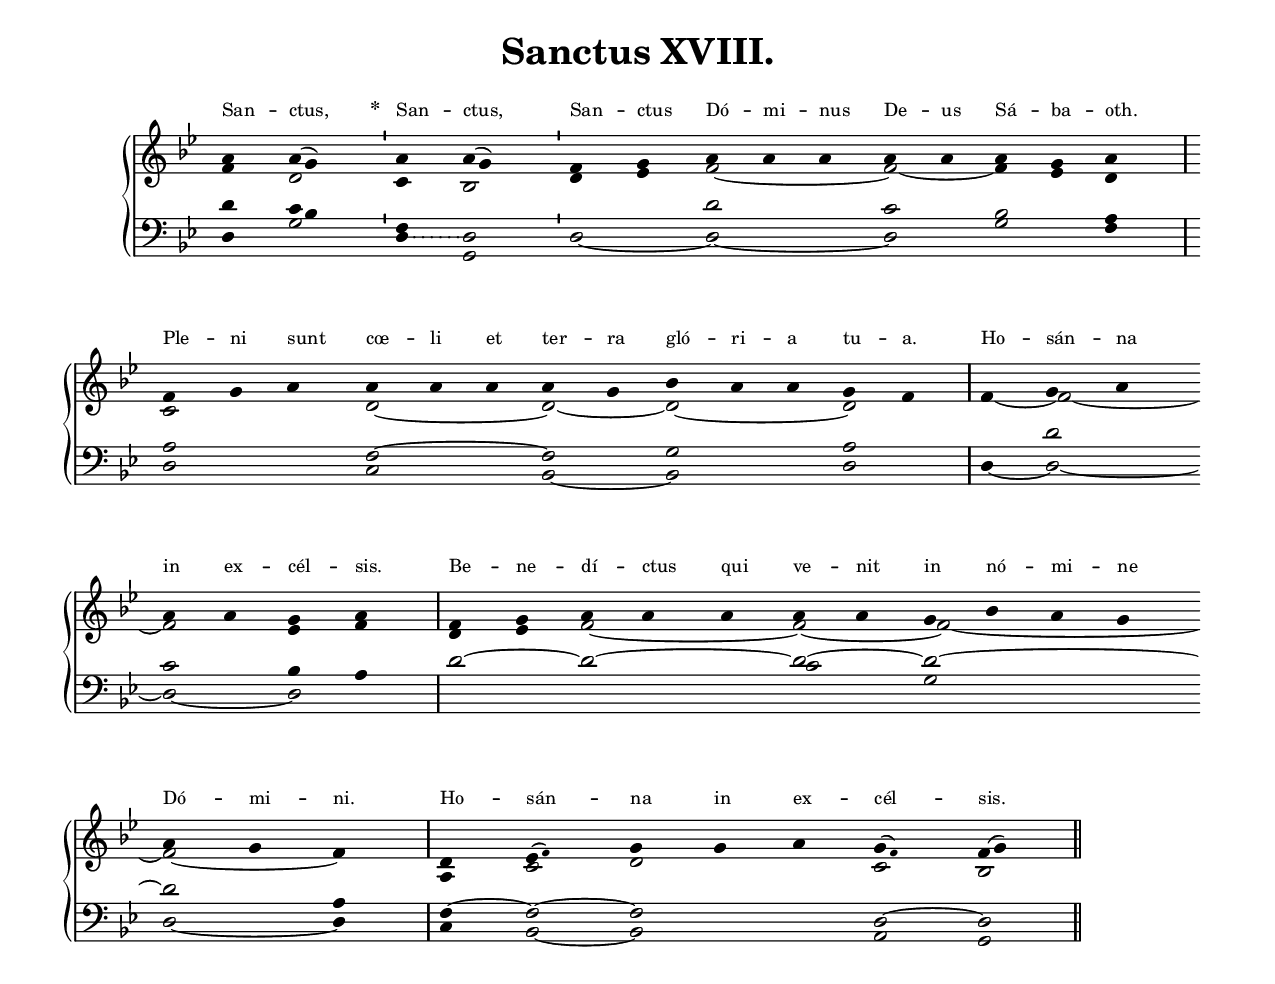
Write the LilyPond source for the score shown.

\version "2.18"
\include "gregorian.ly"
\include "noh2.ily"

%Page reference: page v.97
%(volume.page)

global = {
 \key g \minor
 \cadenzaOn 
 \override Glissando #'thickness = #2.0
}

\header {
  title = \markup \center-column {"Sanctus XVIII." \vspace #1 }
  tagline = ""
  composer = ""
}

\paper {
 #(include-special-characters)
  oddHeaderMarkup = \markup \fill-line {
    \line {}
    \center-column {
      \on-the-fly #first-page     " "
      \on-the-fly #not-first-page ""
    }
    \line { \on-the-fly #print-page-number-check-first \fromproperty #'page:page-number-string }
  }
  evenHeaderMarkup = \markup \fill-line {
    \line { \on-the-fly #print-page-number-check-first \fromproperty #'page:page-number-string }
    \center-column { "" }
    \line {}
  }
}

chantText = \lyricmode {
San -- ctus, 
\set stanza = " * " San -- ctus, San -- ctus Dó -- mi -- nus De -- us Sá -- ba -- oth. 
Ple -- ni sunt cœ -- li et ter -- ra gló -- ri -- a tu -- a. 
Ho -- sán -- na in ex -- cél -- sis. 
Be -- ne -- dí -- ctus qui ve -- nit in nó -- mi -- ne Dó -- mi -- ni. 
Ho -- sán -- na in ex -- cél -- sis. }

chantMusic = {
\tieDown   a'4 a'4 ( g'4) \divisioMinima
 a'4 a'4 ( g'4) \divisioMinima
 f'4 g'4 a'4 a'4 a'4 a'4 a'4 a'4 g'4 a'4 \divisioMaxima
 \forceBreak
 f'4 g'4 a'4 a'4 a'4 a'4 a'4 g'4 bes'4 a'4 a'4 g'4 f'4 \divisioMaxima
 f'4 g'4 a'4 \forceBreak
 a'4 a'4 g'4 a'4 \divisioMaxima
 f'4 g'4 a'4 a'4 a'4 a'4 a'4 g'4 bes'4 a'4 g'4 \forceBreak
 a'4 g'4 f'4 \divisioMaxima
 d'4 ees'4 ( \once \tweak #'font-size #-4 f' ) g'4 g'4 a'4 g'4 ( \once \tweak #'font-size #-4 f' ) f'4 ( g'4) \finalis

}

altoMusic = {
f'4 d'2 \divisioMinima
c'4 bes2 \divisioMinima
d'4 ees'4 f'2*3/2 ~ f'2 ~ f'4 ees'4 d'4 \divisioMaxima
c'2*3/2 d'2*3/2 ~ d'2 ~ d'2*3/2 ~ d'2 \divisioMaxima
f'4 ~ f'2 ~ f'2 ees'4 f'4 \divisioMaxima
d'4 ees'4 f'2*3/2 ~ f'2 ~ f'2*4/2 ~ f'2 ~ f'4 \divisioMaxima
a4 c'2 d'2*3/2 c'2 bes2 \finalis
}

tenorMusic = {
d'4 c'4 bes4 \divisioMinima
f4 d2 \divisioMinima
r2 d'2*3/2 c'2 bes2 a4 \divisioMaxima
a2*3/2 f2*3/2 ~ f2 g2*3/2 a2 \divisioMaxima
r4 d'2 c'2 bes4 a4 \divisioMaxima
d'2 ~ d'2*3/2 ~ d'2 ~ d'2*4/2 ~ d'2 a4 \divisioMaxima
f4 ~ f2 ~ f2*3/2 d2 ~ d2 \finalis
}

bassMusic = {
d4 g2 \divisioMinima
d4 g,2 \divisioMinima
d2 ~ d2*3/2 ~ d2 g2 f4 \divisioMaxima
d2*3/2 c2*3/2 bes,2 ~ bes,2*3/2 d2 \divisioMaxima
d4 ~ d2 ~ d2 ~ d2 \divisioMaxima
r2*5/2 c'2 g2*4/2 d2 ~ d4 \divisioMaxima
c4 bes,2 ~ bes,2*3/2 a,2 g,2 \finalis
}

voiceLines = {
\voiceLineStyle


s2*3/2
\allowVoiceLineBreak
\voiceLine "down" "down" d2*1/2 d2*0


}

\score{
  <<
    \new Lyrics
    \new GrandStaff <<
      \set GrandStaff.autoBeaming = ##f
      \set GrandStaff.instrumentName = \markup \center-column {
        ""
      }
      \new Staff = up <<
        \new Voice = "chant" {
          \voiceOne \global \chantMusic
        }
        \new Voice {
          \voiceTwo \global \altoMusic
        }
      >>

      \new Staff = down <<
        \clef bass
        \new Voice {
          \voiceOne \global \tenorMusic
        }
        \new Voice {
          \voiceTwo \global \bassMusic
        }
	\new Voice {
        \voiceThree \global \voiceLines
        }
      >>
    >>
    \context Lyrics {
      \lyricsto chant {
      \chantText
    }
    }
  >>
  \layout{
  }
  
}
